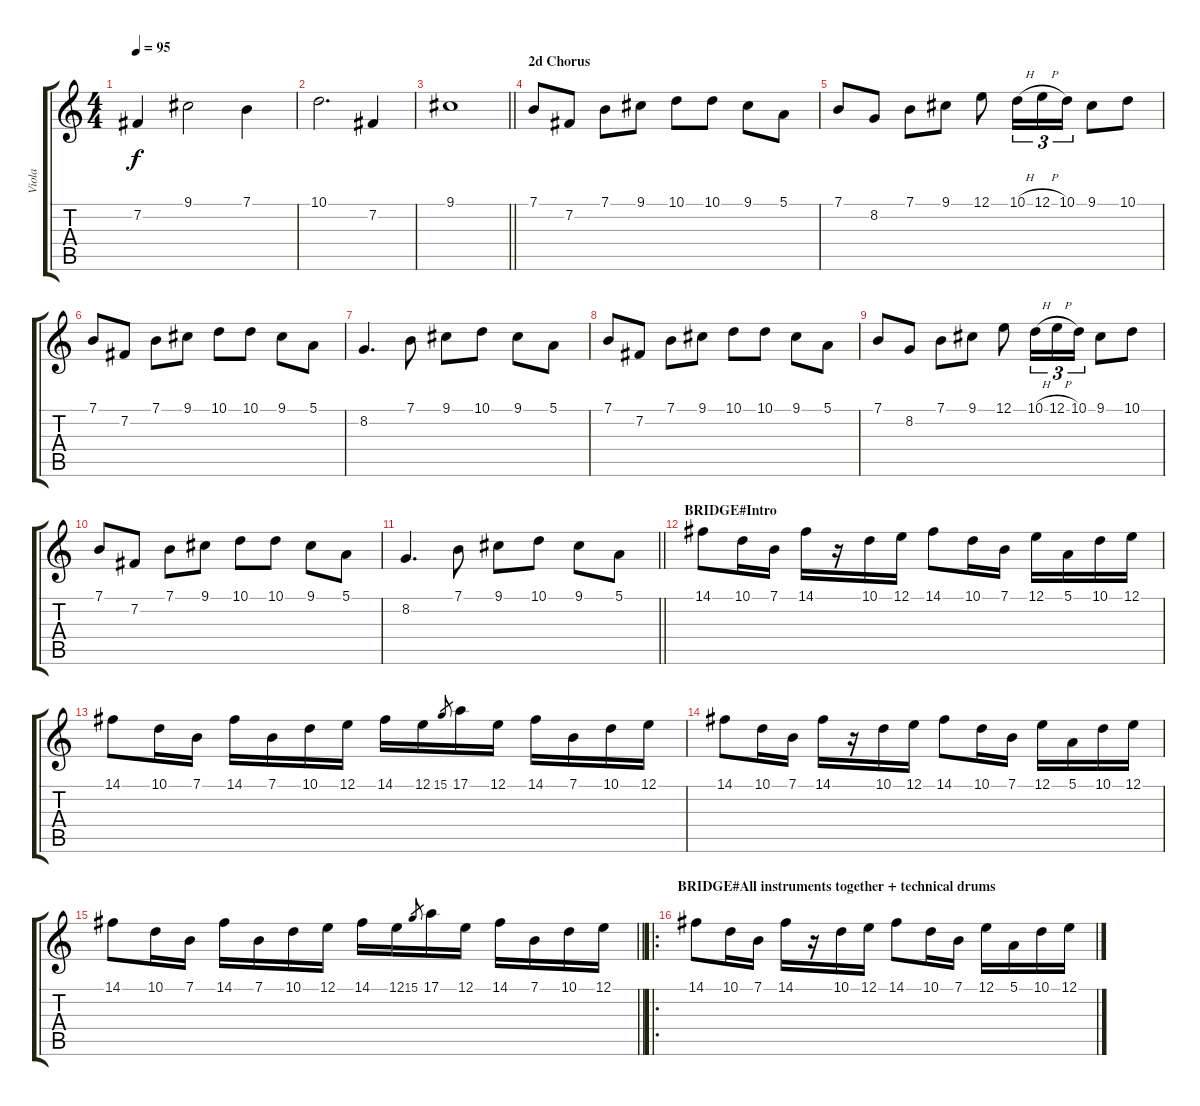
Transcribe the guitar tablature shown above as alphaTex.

\track ("Viola" "Viola") {instrument violin}
\staff {score tabs}
\tuning (E4 B3 G3 D3 A2 E2) {hide}
\ts (4 4)
\tempo 95
\clef g2
\ks c
7.2.4{dy f} 9.1.2 7.1.4 |
10.1.2{d} 7.2.4 |
\barLineRight lightlight
9.1.1 |
\section ("" "2d Chorus")
7.1.8 7.2.8 7.1.8 9.1.8 10.1.8 10.1.8 9.1.8 5.1.8 |
7.1.8 8.2.8 7.1.8 9.1.8 12.1.8 10.1{h}.16{tu (3 2)} 12.1{h}.16{tu (3 2)} 10.1.16{tu (3 2)} 9.1.8 10.1.8 |
7.1.8 7.2.8 7.1.8 9.1.8 10.1.8 10.1.8 9.1.8 5.1.8 |
8.2.4{d} 7.1.8 9.1.8 10.1.8 9.1.8 5.1.8 |
7.1.8 7.2.8 7.1.8 9.1.8 10.1.8 10.1.8 9.1.8 5.1.8 |
7.1.8 8.2.8 7.1.8 9.1.8 12.1.8 10.1{h}.16{tu (3 2)} 12.1{h}.16{tu (3 2)} 10.1.16{tu (3 2)} 9.1.8 10.1.8 |
7.1.8 7.2.8 7.1.8 9.1.8 10.1.8 10.1.8 9.1.8 5.1.8 |
\barLineRight lightlight
8.2.4{d} 7.1.8 9.1.8 10.1.8 9.1.8 5.1.8 |
\section ("" "BRIDGE#Intro")
14.1.8 10.1.16 7.1.16 14.1.16 r.16 10.1.16 12.1.16 14.1.8 10.1.16 7.1.16 12.1.16 5.1.16 10.1.16 12.1.16 |
14.1.8 10.1.16 7.1.16 14.1.16 7.1.16 10.1.16 12.1.16 14.1.16 12.1.16 15.1.8{gr} 17.1.16 12.1.16 14.1.16 7.1.16 10.1.16 12.1.16 |
14.1.8 10.1.16 7.1.16 14.1.16 r.16 10.1.16 12.1.16 14.1.8 10.1.16 7.1.16 12.1.16 5.1.16 10.1.16 12.1.16 |
\barLineRight lightlight
14.1.8 10.1.16 7.1.16 14.1.16 7.1.16 10.1.16 12.1.16 14.1.16 12.1.16 15.1.8{gr} 17.1.16 12.1.16 14.1.16 7.1.16 10.1.16 12.1.16 |
\ro
\section ("" "BRIDGE#All instruments together + technical drums")
14.1.8 10.1.16 7.1.16 14.1.16 r.16 10.1.16 12.1.16 14.1.8 10.1.16 7.1.16 12.1.16 5.1.16 10.1.16 12.1.16
